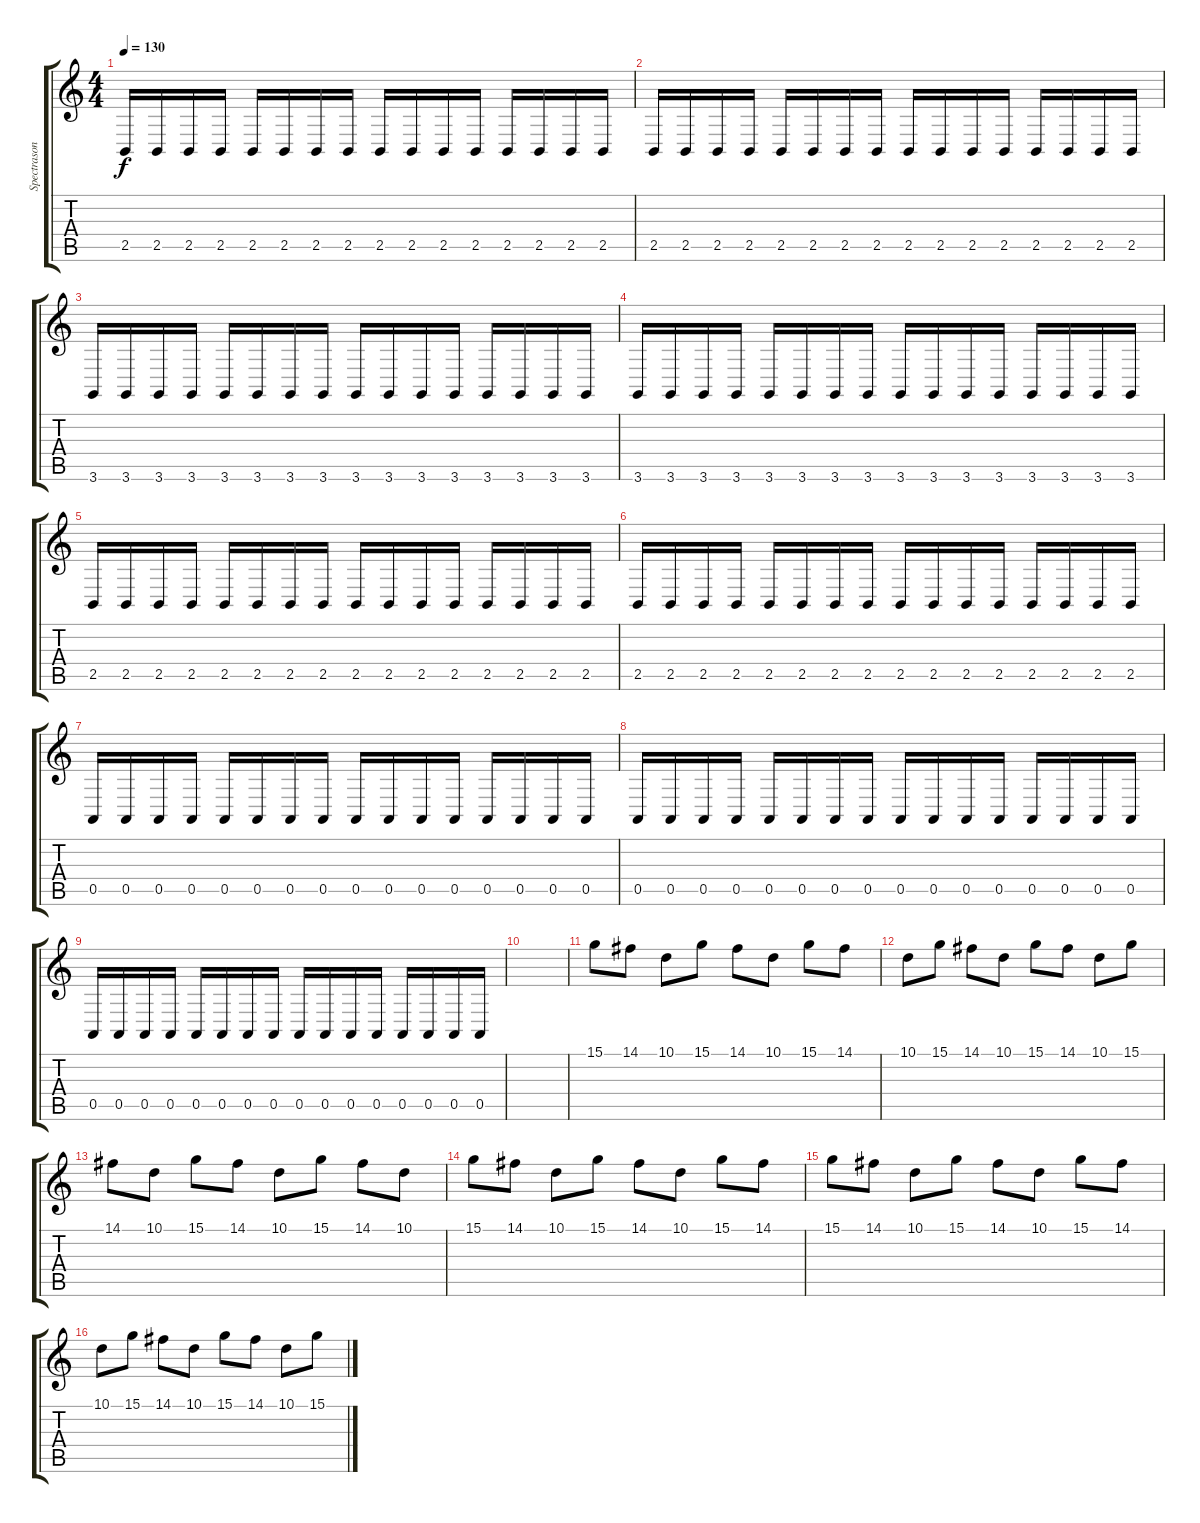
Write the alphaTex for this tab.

\track ("Spectrasonics Omnisphere" "Spectrason") {instrument lead2sawtooth}
\staff {score tabs}
\tuning (E4 B3 G3 D3 A2 E2) {hide}
\ts (4 4)
\tempo 130
\clef g2
\ks c
2.5.16{dy f} 2.5.16 2.5.16 2.5.16 2.5.16 2.5.16 2.5.16 2.5.16 2.5.16 2.5.16 2.5.16 2.5.16 2.5.16 2.5.16 2.5.16 2.5.16 |
2.5.16 2.5.16 2.5.16 2.5.16 2.5.16 2.5.16 2.5.16 2.5.16 2.5.16 2.5.16 2.5.16 2.5.16 2.5.16 2.5.16 2.5.16 2.5.16 |
3.6.16{volume 7 instrument synthbass1} 3.6.16 3.6.16 3.6.16 3.6.16 3.6.16 3.6.16 3.6.16 3.6.16 3.6.16 3.6.16 3.6.16 3.6.16 3.6.16 3.6.16 3.6.16 |
3.6.16{volume 7 instrument synthbass1} 3.6.16 3.6.16 3.6.16 3.6.16 3.6.16 3.6.16 3.6.16 3.6.16 3.6.16 3.6.16 3.6.16 3.6.16 3.6.16 3.6.16 3.6.16 |
2.5.16 2.5.16 2.5.16 2.5.16 2.5.16 2.5.16 2.5.16 2.5.16 2.5.16 2.5.16 2.5.16 2.5.16 2.5.16 2.5.16 2.5.16 2.5.16 |
2.5.16 2.5.16 2.5.16 2.5.16 2.5.16 2.5.16 2.5.16 2.5.16 2.5.16 2.5.16 2.5.16 2.5.16 2.5.16 2.5.16 2.5.16 2.5.16 |
0.5.16 0.5.16 0.5.16 0.5.16 0.5.16 0.5.16 0.5.16 0.5.16 0.5.16 0.5.16 0.5.16 0.5.16 0.5.16 0.5.16 0.5.16 0.5.16 |
0.5.16 0.5.16 0.5.16 0.5.16 0.5.16 0.5.16 0.5.16 0.5.16 0.5.16 0.5.16 0.5.16 0.5.16 0.5.16 0.5.16 0.5.16 0.5.16 |
0.5.16 0.5.16 0.5.16 0.5.16 0.5.16 0.5.16 0.5.16 0.5.16 0.5.16 0.5.16 0.5.16 0.5.16 0.5.16 0.5.16 0.5.16 0.5.16 |
|
15.1.8{volume 11 instrument lead2sawtooth} 14.1.8 10.1.8 15.1.8 14.1.8 10.1.8 15.1.8 14.1.8 |
10.1.8 15.1.8 14.1.8 10.1.8 15.1.8 14.1.8 10.1.8 15.1.8 |
14.1.8 10.1.8 15.1.8 14.1.8 10.1.8 15.1.8 14.1.8 10.1.8 |
15.1.8 14.1.8 10.1.8 15.1.8 14.1.8 10.1.8 15.1.8 14.1.8 |
15.1.8 14.1.8 10.1.8 15.1.8 14.1.8 10.1.8 15.1.8 14.1.8 |
10.1.8 15.1.8 14.1.8 10.1.8 15.1.8 14.1.8 10.1.8 15.1.8
